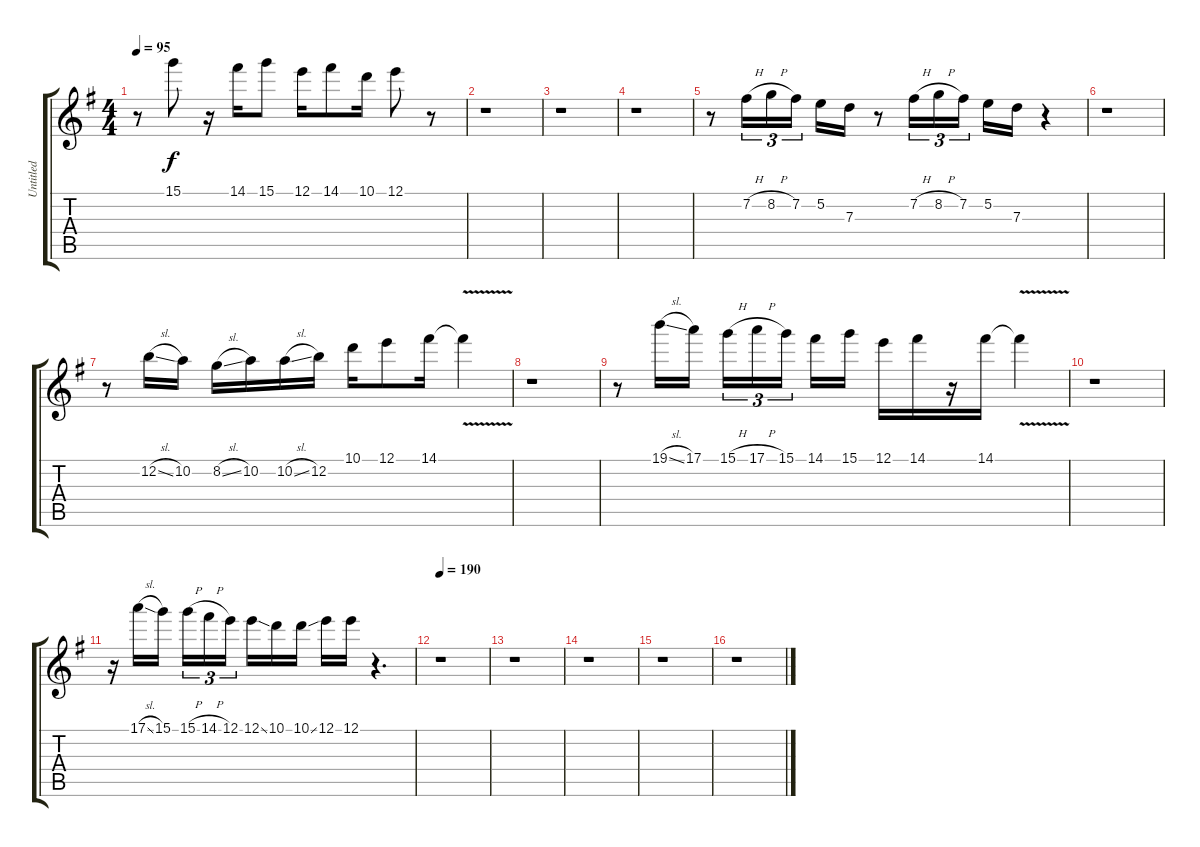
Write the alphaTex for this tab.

\track ("Untitled" "Untitled") {instrument electricguitarclean}
\staff {score tabs}
\tuning (E4 B3 G3 D3 A2 E2) {hide}
\ts (4 4)
\tempo 95
\clef g2
\ks g
r.8{dy f} 15.1.8 r.16 14.1.16 15.1.8 12.1.16 14.1.8 10.1.16 12.1.8 r.8 |
r.1 |
r.1 |
r.1 |
r.8 7.2{h}.16{tu (3 2)} 8.2{h}.16{tu (3 2)} 7.2.16{tu (3 2)} 5.2.16 7.3.16 r.8 7.2{h}.16{tu (3 2)} 8.2{h}.16{tu (3 2)} 7.2.16{tu (3 2) beam splitsecondary} 5.2.16 7.3.16 r.4 |
r.1 |
r.8 12.2{sl}.16 10.2.16 8.2{sl}.16 10.2.16 10.2{sl}.16 12.2.16 10.1.16 12.1.8 14.1.16 14.1{v t}.4 |
r.1 |
r.8 19.1{sl}.16 17.1.16 15.1{h}.16{tu (3 2)} 17.1{h}.16{tu (3 2)} 15.1.16{tu (3 2) beam splitsecondary} 14.1.16 15.1.16 12.1.16 14.1.16 r.16 14.1.16 14.1{v t}.4 |
r.1 |
r.16 17.1{sl}.16 15.1.16{beam splitsecondary} 15.1{h}.16{tu (3 2)} 14.1{h}.16{tu (3 2)} 12.1.16{tu (3 2) beam splitsecondary} 12.1{ss}.16 10.1.16 10.1{ss}.16 12.1.16 12.1.16 r.4{d} |
\tempo 190
r.1 |
r.1 |
r.1 |
r.1 |
r.1
